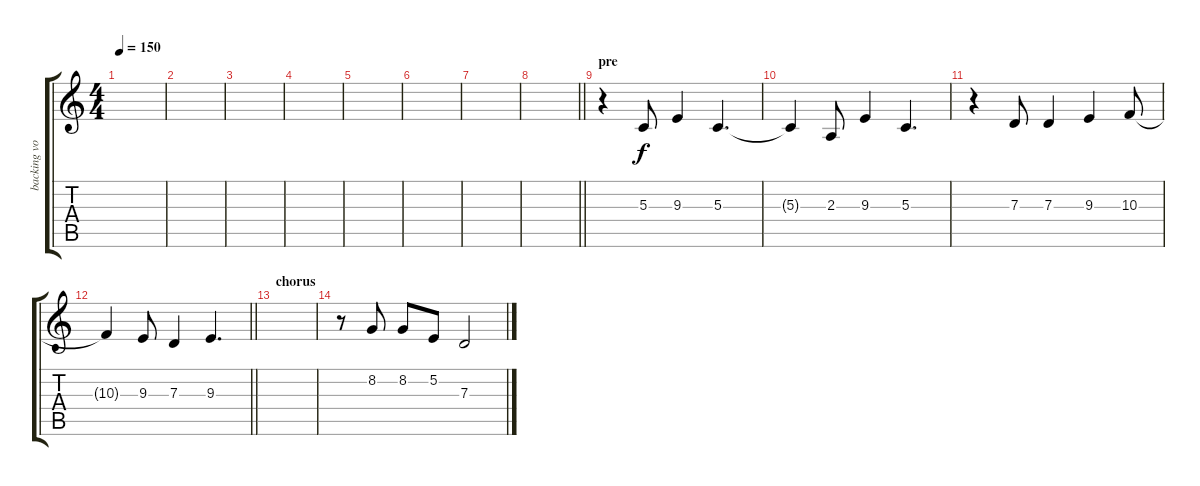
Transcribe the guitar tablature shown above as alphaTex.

\track ("backing vox" "backing vo") {instrument bassoon}
\staff {score tabs}
\tuning (E4 B3 G3 D3 A2 E2) {hide}
\ts (4 4)
\tempo 150
\clef g2
\ks c
|
|
|
|
|
|
|
\barLineRight lightlight
|
\section ("" "pre")
r.4 5.3.8 9.3.4 5.3.4{d} |
5.3{t}.4 2.3.8 9.3.4 5.3.4{d} |
r.4 7.3.8 7.3.4 9.3.4 10.3.8 |
\barLineRight lightlight
10.3{t}.4 9.3.8 7.3.4 9.3.4{d} |
\section ("" "chorus")
|
r.8 8.2.8 8.2.8 5.2.8 7.3.2
